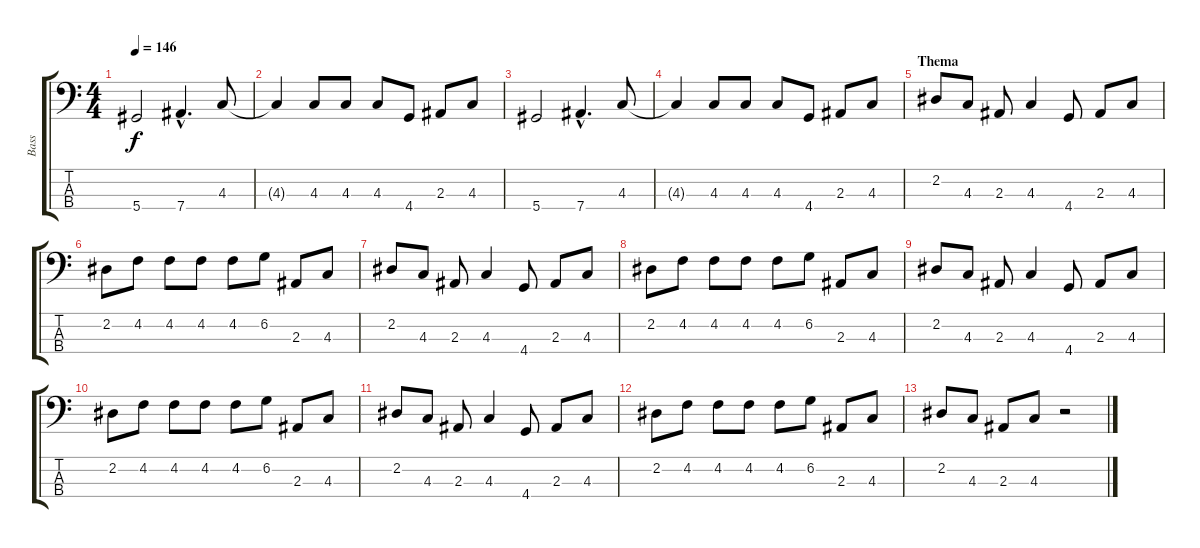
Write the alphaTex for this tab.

\track ("Bass" "Bass") {instrument electricbasspick}
\staff {score tabs}
\tuning (Gb2 Db2 Ab1 Eb1) {hide}
\ts (4 4)
\tempo 146
\clef f4
\ks c
5.4.2{dy f} 7.4{hac}.4{d} 4.3.8 |
4.3{t}.4 4.3.8 4.3.8 4.3.8 4.4.8 2.3.8 4.3.8 |
5.4.2 7.4{hac}.4{d} 4.3.8 |
4.3{t}.4 4.3.8 4.3.8 4.3.8 4.4.8 2.3.8 4.3.8 |
\section ("" "Thema")
2.2.8 4.3.8 2.3.8 4.3.4 4.4.8 2.3.8 4.3.8 |
2.2.8 4.2.8 4.2.8 4.2.8 4.2.8 6.2.8 2.3.8 4.3.8 |
2.2.8 4.3.8 2.3.8 4.3.4 4.4.8 2.3.8 4.3.8 |
2.2.8 4.2.8 4.2.8 4.2.8 4.2.8 6.2.8 2.3.8 4.3.8 |
2.2.8 4.3.8 2.3.8 4.3.4 4.4.8 2.3.8 4.3.8 |
2.2.8 4.2.8 4.2.8 4.2.8 4.2.8 6.2.8 2.3.8 4.3.8 |
2.2.8 4.3.8 2.3.8 4.3.4 4.4.8 2.3.8 4.3.8 |
2.2.8 4.2.8 4.2.8 4.2.8 4.2.8 6.2.8 2.3.8 4.3.8 |
2.2.8 4.3.8 2.3.8 4.3.8 r.2
